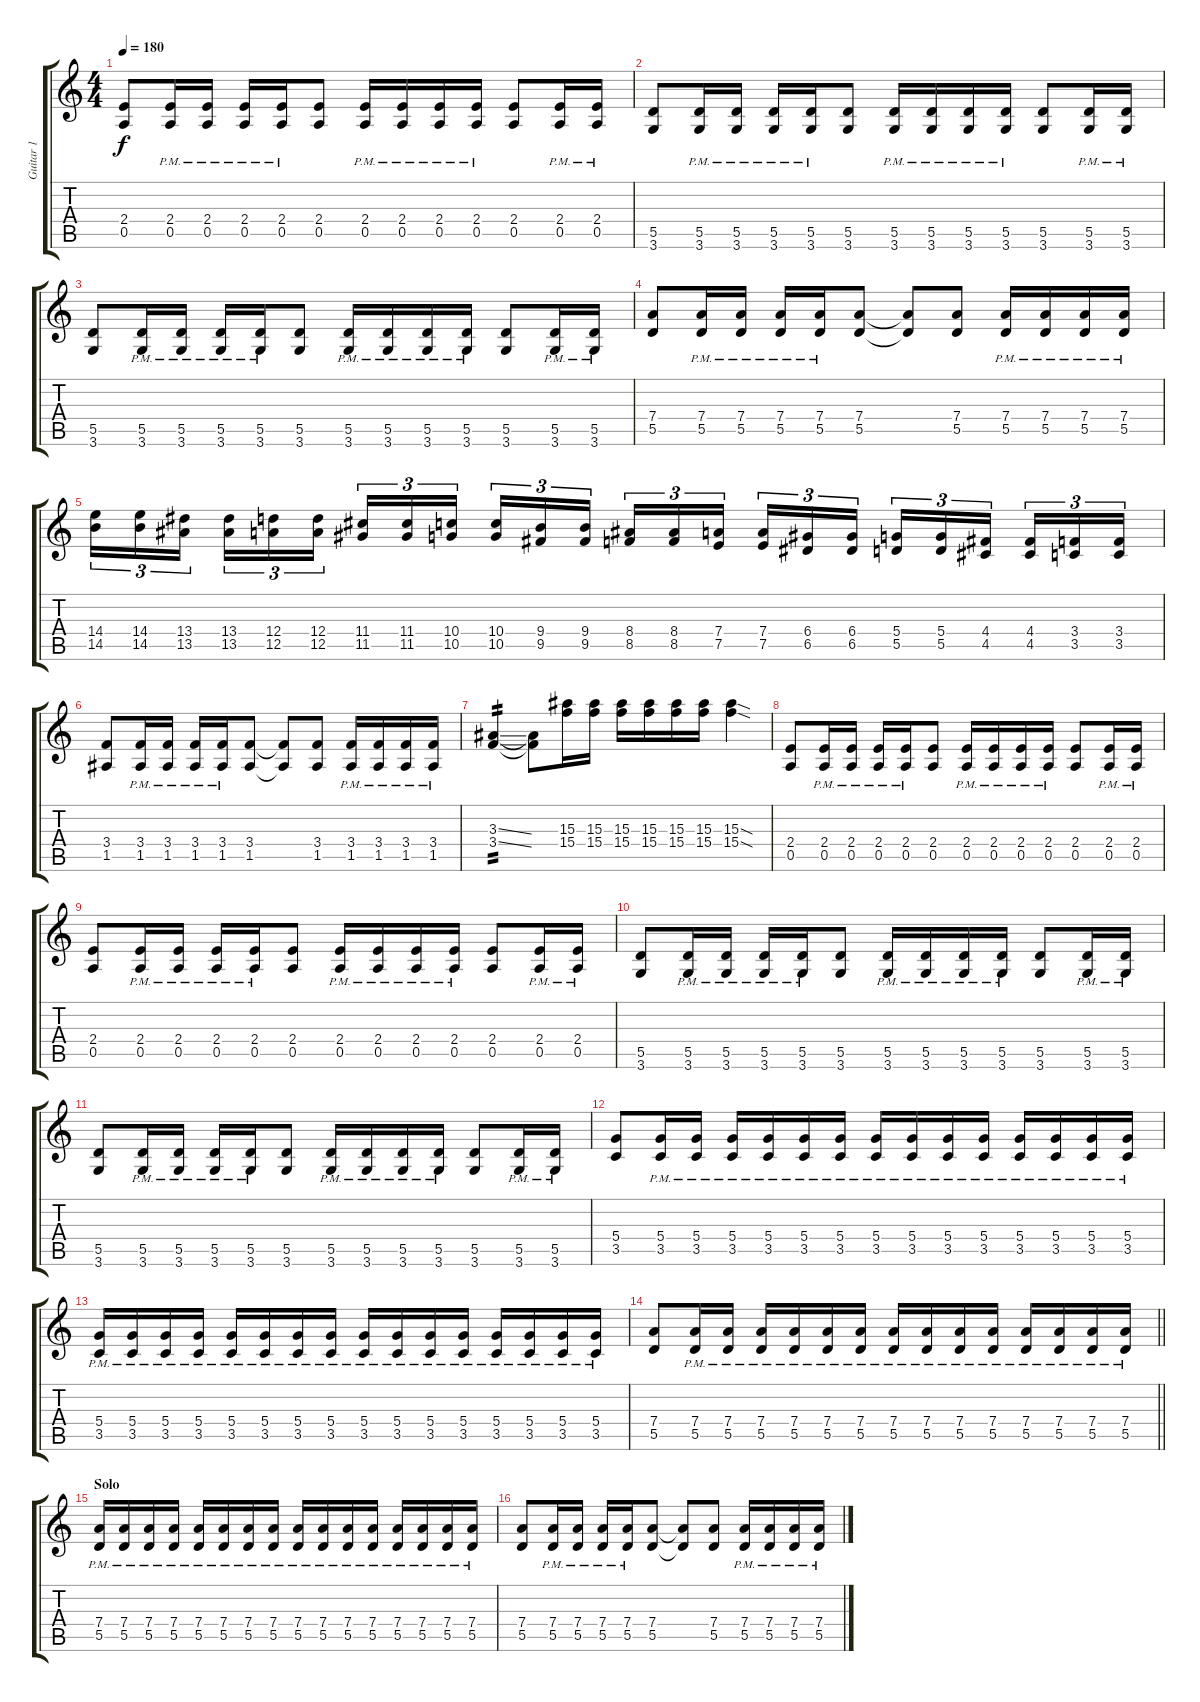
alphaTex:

\track ("Guitar 1" "Guitar 1") {instrument overdrivenguitar}
\staff {score tabs}
\tuning (E4 B3 G3 D3 A2 E2) {hide}
\ts (4 4)
\tempo 180
\clef g2
\ks c
(2.4 0.5).8{dy f} (2.4{pm} 0.5{pm}).16 (2.4{pm} 0.5{pm}).16 (2.4{pm} 0.5{pm}).16 (2.4{pm} 0.5{pm}).16 (2.4 0.5).8 (2.4{pm} 0.5{pm}).16 (2.4{pm} 0.5{pm}).16 (2.4{pm} 0.5{pm}).16 (2.4{pm} 0.5{pm}).16 (2.4 0.5).8 (2.4{pm} 0.5{pm}).16 (2.4{pm} 0.5{pm}).16 |
(5.5 3.6).8 (5.5{pm} 3.6{pm}).16 (5.5{pm} 3.6{pm}).16 (5.5{pm} 3.6{pm}).16 (5.5{pm} 3.6{pm}).16 (5.5 3.6).8 (5.5{pm} 3.6{pm}).16 (5.5{pm} 3.6{pm}).16 (5.5{pm} 3.6{pm}).16 (5.5{pm} 3.6{pm}).16 (5.5 3.6).8 (5.5{pm} 3.6{pm}).16 (5.5{pm} 3.6{pm}).16 |
(5.5 3.6).8 (5.5{pm} 3.6{pm}).16 (5.5{pm} 3.6{pm}).16 (5.5{pm} 3.6{pm}).16 (5.5{pm} 3.6{pm}).16 (5.5 3.6).8 (5.5{pm} 3.6{pm}).16 (5.5{pm} 3.6{pm}).16 (5.5{pm} 3.6{pm}).16 (5.5{pm} 3.6{pm}).16 (5.5 3.6).8 (5.5{pm} 3.6{pm}).16 (5.5{pm} 3.6{pm}).16 |
(7.4 5.5).8 (7.4{pm} 5.5{pm}).16 (7.4{pm} 5.5{pm}).16 (7.4{pm} 5.5{pm}).16 (7.4{pm} 5.5{pm}).16 (7.4 5.5).8 (7.4{t} 5.5{t}).8 (7.4 5.5).8 (7.4{pm} 5.5{pm}).16 (7.4{pm} 5.5{pm}).16 (7.4{pm} 5.5{pm}).16 (7.4{pm} 5.5{pm}).16 |
(14.4 14.5).16{tu (3 2)} (14.4 14.5).16{tu (3 2)} (13.4 13.5).16{tu (3 2) beam splitsecondary} (13.4 13.5).16{tu (3 2)} (12.4 12.5).16{tu (3 2)} (12.4 12.5).16{tu (3 2)} (11.4 11.5).16{tu (3 2)} (11.4 11.5).16{tu (3 2)} (10.4 10.5).16{tu (3 2) beam splitsecondary} (10.4 10.5).16{tu (3 2)} (9.4 9.5).16{tu (3 2)} (9.4 9.5).16{tu (3 2)} (8.4 8.5).16{tu (3 2)} (8.4 8.5).16{tu (3 2)} (7.4 7.5).16{tu (3 2) beam splitsecondary} (7.4 7.5).16{tu (3 2)} (6.4 6.5).16{tu (3 2)} (6.4 6.5).16{tu (3 2)} (5.4 5.5).16{tu (3 2)} (5.4 5.5).16{tu (3 2)} (4.4 4.5).16{tu (3 2) beam splitsecondary} (4.4 4.5).16{tu (3 2)} (3.4 3.5).16{tu (3 2)} (3.4 3.5).16{tu (3 2)} |
(3.4 1.5).8 (3.4{pm} 1.5{pm}).16 (3.4{pm} 1.5{pm}).16 (3.4{pm} 1.5{pm}).16 (3.4{pm} 1.5{pm}).16 (3.4 1.5).8 (3.4{t} 1.5{t}).8 (3.4 1.5).8 (3.4{pm} 1.5{pm}).16 (3.4{pm} 1.5{pm}).16 (3.4{pm} 1.5{pm}).16 (3.4{pm} 1.5{pm}).16 |
(3.3{ss} 3.4{ss}).4{tp 2} (3.3{t} 3.4{t}).8 (15.3 15.4).16 (15.3 15.4).16 (15.3 15.4).16 (15.3 15.4).16 (15.3 15.4).16 (15.3 15.4).16 (15.3{sod} 15.4{sod}).4 |
(2.4 0.5).8 (2.4{pm} 0.5{pm}).16 (2.4{pm} 0.5{pm}).16 (2.4{pm} 0.5{pm}).16 (2.4{pm} 0.5{pm}).16 (2.4 0.5).8 (2.4{pm} 0.5{pm}).16 (2.4{pm} 0.5{pm}).16 (2.4{pm} 0.5{pm}).16 (2.4{pm} 0.5{pm}).16 (2.4 0.5).8 (2.4{pm} 0.5{pm}).16 (2.4{pm} 0.5{pm}).16 |
(2.4 0.5).8 (2.4{pm} 0.5{pm}).16 (2.4{pm} 0.5{pm}).16 (2.4{pm} 0.5{pm}).16 (2.4{pm} 0.5{pm}).16 (2.4 0.5).8 (2.4{pm} 0.5{pm}).16 (2.4{pm} 0.5{pm}).16 (2.4{pm} 0.5{pm}).16 (2.4{pm} 0.5{pm}).16 (2.4 0.5).8 (2.4{pm} 0.5{pm}).16 (2.4{pm} 0.5{pm}).16 |
(5.5 3.6).8 (5.5{pm} 3.6{pm}).16 (5.5{pm} 3.6{pm}).16 (5.5{pm} 3.6{pm}).16 (5.5{pm} 3.6{pm}).16 (5.5 3.6).8 (5.5{pm} 3.6{pm}).16 (5.5{pm} 3.6{pm}).16 (5.5{pm} 3.6{pm}).16 (5.5{pm} 3.6{pm}).16 (5.5 3.6).8 (5.5{pm} 3.6{pm}).16 (5.5{pm} 3.6{pm}).16 |
(5.5 3.6).8 (5.5{pm} 3.6{pm}).16 (5.5{pm} 3.6{pm}).16 (5.5{pm} 3.6{pm}).16 (5.5{pm} 3.6{pm}).16 (5.5 3.6).8 (5.5{pm} 3.6{pm}).16 (5.5{pm} 3.6{pm}).16 (5.5{pm} 3.6{pm}).16 (5.5{pm} 3.6{pm}).16 (5.5 3.6).8 (5.5{pm} 3.6{pm}).16 (5.5{pm} 3.6{pm}).16 |
(5.4 3.5).8 (5.4{pm} 3.5{pm}).16 (5.4{pm} 3.5{pm}).16 (5.4{pm} 3.5{pm}).16 (5.4{pm} 3.5{pm}).16 (5.4{pm} 3.5{pm}).16 (5.4{pm} 3.5{pm}).16 (5.4{pm} 3.5{pm}).16 (5.4{pm} 3.5{pm}).16 (5.4{pm} 3.5{pm}).16 (5.4{pm} 3.5{pm}).16 (5.4{pm} 3.5{pm}).16 (5.4{pm} 3.5{pm}).16 (5.4{pm} 3.5{pm}).16 (5.4{pm} 3.5{pm}).16 |
(5.4{pm} 3.5{pm}).16 (5.4{pm} 3.5{pm}).16 (5.4{pm} 3.5{pm}).16 (5.4{pm} 3.5{pm}).16 (5.4{pm} 3.5{pm}).16 (5.4{pm} 3.5{pm}).16 (5.4{pm} 3.5{pm}).16 (5.4{pm} 3.5{pm}).16 (5.4{pm} 3.5{pm}).16 (5.4{pm} 3.5{pm}).16 (5.4{pm} 3.5{pm}).16 (5.4{pm} 3.5{pm}).16 (5.4{pm} 3.5{pm}).16 (5.4{pm} 3.5{pm}).16 (5.4{pm} 3.5{pm}).16 (5.4{pm} 3.5{pm}).16 |
\barLineRight lightlight
(7.4 5.5).8 (7.4{pm} 5.5{pm}).16 (7.4{pm} 5.5{pm}).16 (7.4{pm} 5.5{pm}).16 (7.4{pm} 5.5{pm}).16 (7.4{pm} 5.5{pm}).16 (7.4{pm} 5.5{pm}).16 (7.4{pm} 5.5{pm}).16 (7.4{pm} 5.5{pm}).16 (7.4{pm} 5.5{pm}).16 (7.4{pm} 5.5{pm}).16 (7.4{pm} 5.5{pm}).16 (7.4{pm} 5.5{pm}).16 (7.4{pm} 5.5{pm}).16 (7.4{pm} 5.5{pm}).16 |
\section ("" "Solo")
(7.4{pm} 5.5{pm}).16 (7.4{pm} 5.5{pm}).16 (7.4{pm} 5.5{pm}).16 (7.4{pm} 5.5{pm}).16 (7.4{pm} 5.5{pm}).16 (7.4{pm} 5.5{pm}).16 (7.4{pm} 5.5{pm}).16 (7.4{pm} 5.5{pm}).16 (7.4{pm} 5.5{pm}).16 (7.4{pm} 5.5{pm}).16 (7.4{pm} 5.5{pm}).16 (7.4{pm} 5.5{pm}).16 (7.4{pm} 5.5{pm}).16 (7.4{pm} 5.5{pm}).16 (7.4{pm} 5.5{pm}).16 (7.4{pm} 5.5{pm}).16 |
(7.4 5.5).8 (7.4{pm} 5.5{pm}).16 (7.4{pm} 5.5{pm}).16 (7.4{pm} 5.5{pm}).16 (7.4{pm} 5.5{pm}).16 (7.4 5.5).8 (7.4{t} 5.5{t}).8 (7.4 5.5).8 (7.4{pm} 5.5{pm}).16 (7.4{pm} 5.5{pm}).16 (7.4{pm} 5.5{pm}).16 (7.4{pm} 5.5{pm}).16
